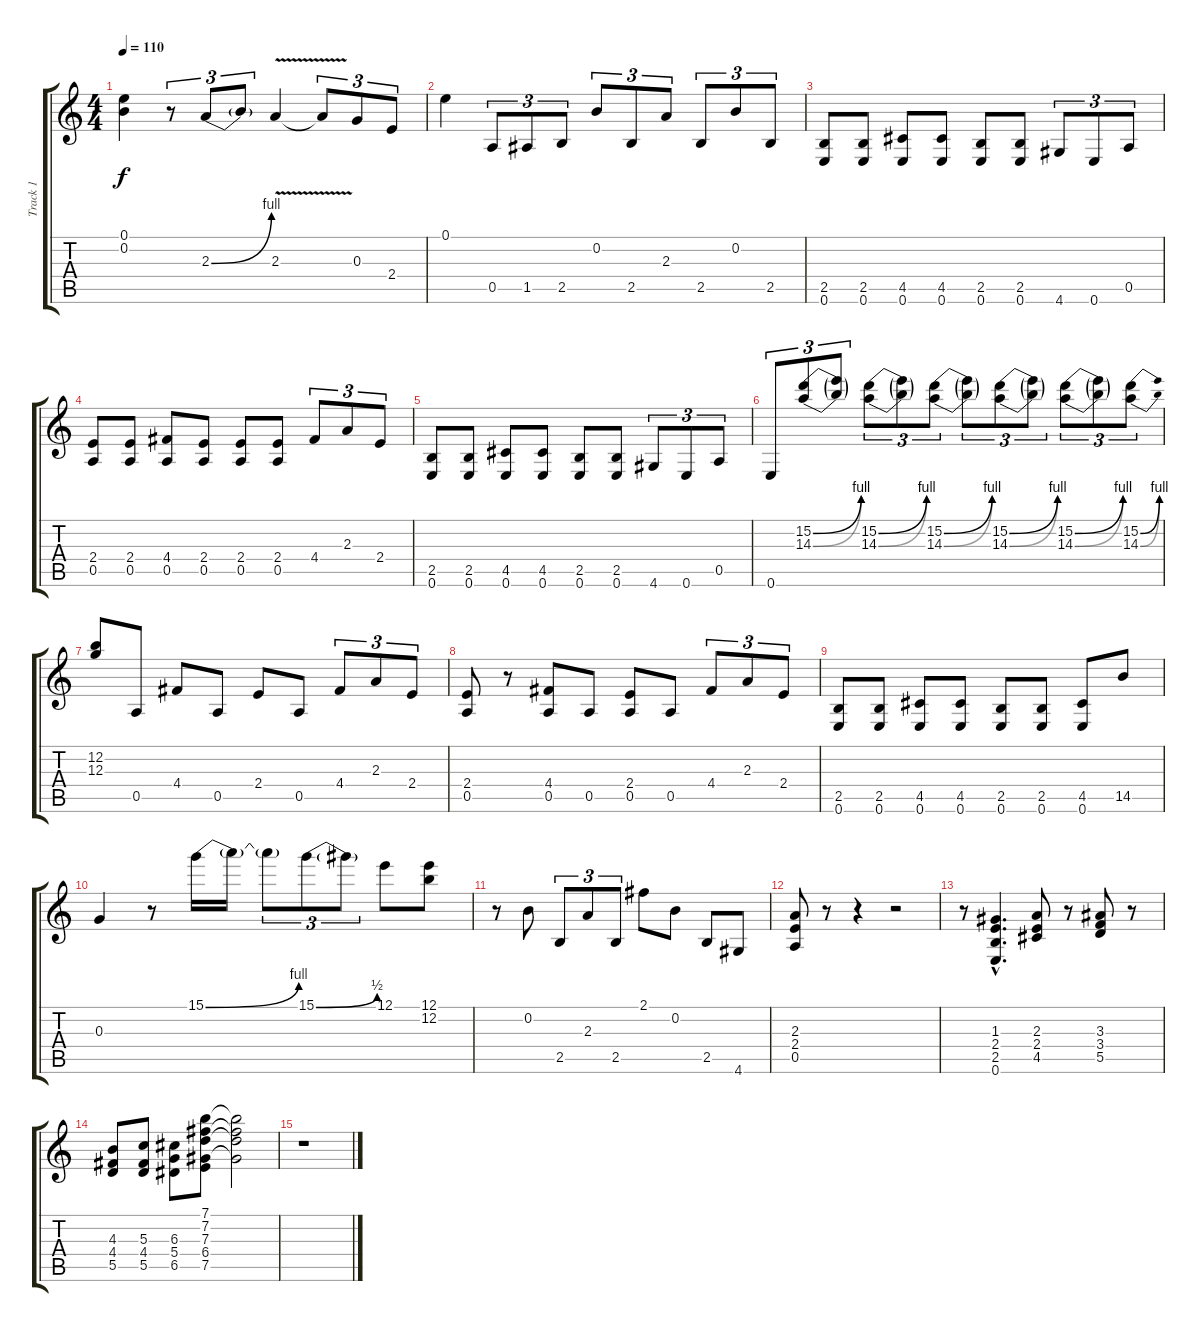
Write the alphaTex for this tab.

\track ("Track 1" "Track 1") {instrument electricguitarclean}
\staff {score tabs}
\tuning (E4 B3 G3 D3 A2 E2) {hide}
\ts (4 4)
\tempo 110
\clef g2
\ks c
(0.1 0.2).4{dy f} r.8{tu (3 2)} 2.3{be (bend 0 0 60 4)}.8{tu (3 2)} 2.3{t}.8{tu (3 2)} 2.3{v}.4 2.3{t}.8{tu (3 2)} 0.3.8{tu (3 2)} 2.4.8{tu (3 2)} |
0.1.4 0.5.8{tu (3 2)} 1.5.8{tu (3 2)} 2.5.8{tu (3 2)} 0.2.8{tu (3 2)} 2.5.8{tu (3 2)} 2.3.8{tu (3 2)} 2.5.8{tu (3 2)} 0.2.8{tu (3 2)} 2.5.8{tu (3 2)} |
(2.5 0.6).8 (2.5 0.6).8 (4.5 0.6).8 (4.5 0.6).8 (2.5 0.6).8 (2.5 0.6).8 4.6.8{tu (3 2)} 0.6.8{tu (3 2)} 0.5.8{tu (3 2)} |
(2.4 0.5).8 (2.4 0.5).8 (4.4 0.5).8 (2.4 0.5).8 (2.4 0.5).8 (2.4 0.5).8 4.4.8{tu (3 2)} 2.3.8{tu (3 2)} 2.4.8{tu (3 2)} |
(2.5 0.6).8 (2.5 0.6).8 (4.5 0.6).8 (4.5 0.6).8 (2.5 0.6).8 (2.5 0.6).8 4.6.8{tu (3 2)} 0.6.8{tu (3 2)} 0.5.8{tu (3 2)} |
0.6.8{tu (3 2)} (15.2{be (bend 0 0 60 4)} 14.3{be (bend 0 0 60 4)}).8{tu (3 2)} (15.2{t} 14.3{t}).8{tu (3 2)} (15.2{be (bend 0 0 60 4)} 14.3{be (bend 0 0 60 4)}).8{tu (3 2)} (15.2{t} 14.3{t}).8{tu (3 2)} (15.2{be (bend 0 0 60 4)} 14.3{be (bend 0 0 60 4)}).8{tu (3 2)} (15.2{t} 14.3{t}).8{tu (3 2)} (15.2{be (bend 0 0 60 4)} 14.3{be (bend 0 0 60 4)}).8{tu (3 2)} (15.2{t} 14.3{t}).8{tu (3 2)} (15.2{be (bend 0 0 60 4)} 14.3{be (bend 0 0 60 4)}).8{tu (3 2)} (15.2{t} 14.3{t}).8{tu (3 2)} (15.2{be (bend 0 0 60 4)} 14.3{be (bend 0 0 60 4)}).8{tu (3 2)} |
(12.2 12.3).8 0.5.8 4.4.8 0.5.8 2.4.8 0.5.8 4.4.8{tu (3 2)} 2.3.8{tu (3 2)} 2.4.8{tu (3 2)} |
(2.4 0.5).8 r.8 (4.4 0.5).8 0.5.8 (2.4 0.5).8 0.5.8 4.4.8{tu (3 2)} 2.3.8{tu (3 2)} 2.4.8{tu (3 2)} |
(2.5 0.6).8 (2.5 0.6).8 (4.5 0.6).8 (4.5 0.6).8 (2.5 0.6).8 (2.5 0.6).8 (4.5 0.6).8 14.5.8 |
0.3.4 r.8 15.1{be (bend 0 0 60 4)}.16 15.1{t}.16 15.1{t}.8{tu (3 2)} 15.1{be (bend 0 0 60 2)}.8{tu (3 2)} 15.1{t}.8{tu (3 2)} 12.1.8 (12.1 12.2).8 |
r.8 0.2.8 2.5.8{tu (3 2)} 2.3.8{tu (3 2)} 2.5.8{tu (3 2)} 2.1.8 0.2.8 2.5.8 4.6.8 |
(2.3 2.4 0.5).8 r.8 r.4 r.2 |
r.8 (1.3{hac} 2.4{hac} 2.5{hac} 0.6{hac}).4{d} (2.3 2.4 4.5).8 r.8 (3.3 3.4 5.5).8 r.8 |
(4.3 4.4 5.5).8 (5.3 4.4 5.5).8 (6.3 5.4 6.5).8 (7.1 7.2 7.3 6.4 7.5).8 (7.1{t} 7.2{t} 7.3{t} 6.4{t}).2 |
r.1
